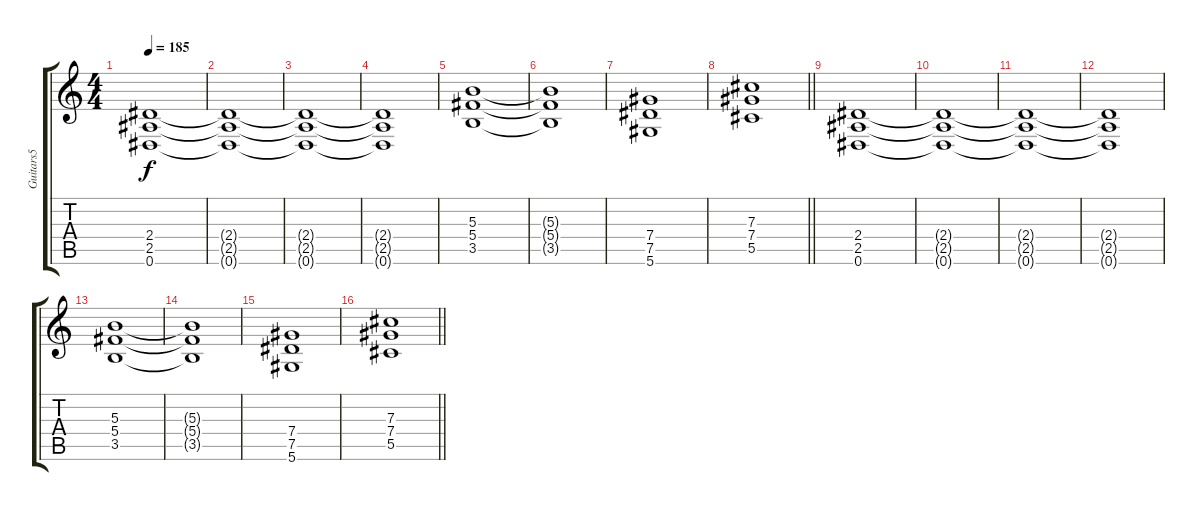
\track ("Guitars5" "Guitars5") {instrument overdrivenguitar}
\staff {score tabs}
\tuning (Eb4 Bb3 Gb3 Db3 Ab2 Eb2) {hide}
\ts (4 4)
\section ("" "")
\tempo 185
\clef g2
\ks c
(2.4 2.5 0.6).1{dy f instrument overdrivenguitar} |
(2.4{t} 2.5{t} 0.6{t}).1 |
(2.4{t} 2.5{t} 0.6{t}).1 |
(2.4{t} 2.5{t} 0.6{t}).1 |
(5.3 5.4 3.5).1 |
(5.3{t} 5.4{t} 3.5{t}).1 |
(7.4 7.5 5.6).1 |
\barLineRight lightlight
(7.3 7.4 5.5).1 |
\section ("" "")
(2.4 2.5 0.6).1 |
(2.4{t} 2.5{t} 0.6{t}).1 |
(2.4{t} 2.5{t} 0.6{t}).1 |
(2.4{t} 2.5{t} 0.6{t}).1 |
(5.3 5.4 3.5).1 |
(5.3{t} 5.4{t} 3.5{t}).1 |
(7.4 7.5 5.6).1 |
\barLineRight lightlight
(7.3 7.4 5.5).1
